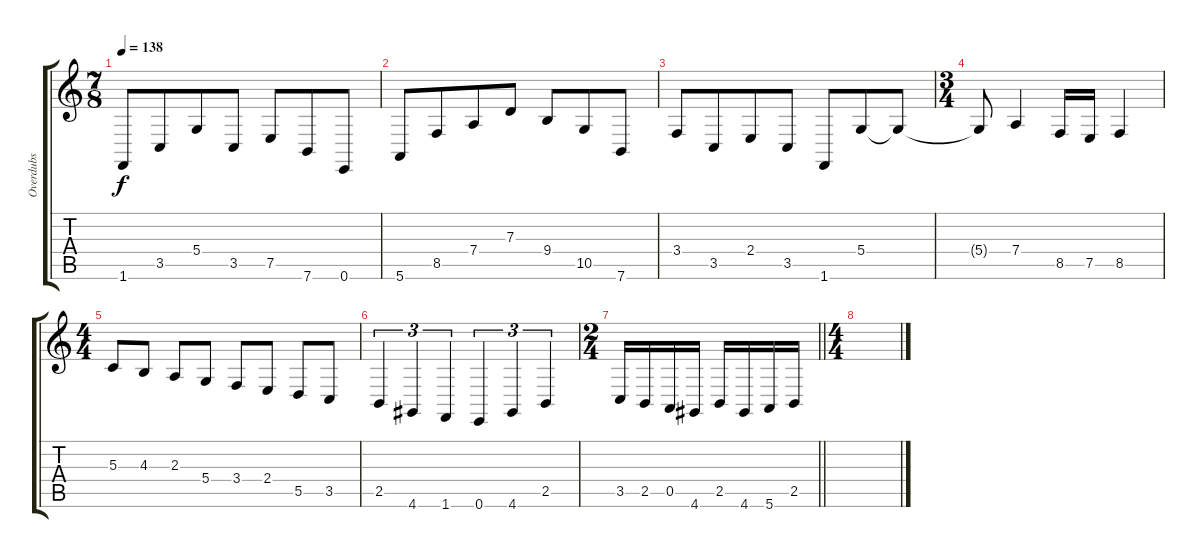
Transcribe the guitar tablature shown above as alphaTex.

\track ("Overdubs" "Overdubs") {instrument pad3polysynth}
\staff {score tabs}
\tuning (E4 B3 G3 D3 A2 E2) {hide}
\ts (7 8)
\tempo 138
\clef g2
\ks c
1.6.8{dy f volume 8} 3.5.8 5.4.8 3.5.8 7.5.8 7.6.8 0.6.8 |
5.6.8 8.5.8 7.4.8 7.3.8 9.4.8 10.5.8 7.6.8 |
3.4.8 3.5.8 2.4.8 3.5.8 1.6.8 5.4.8 5.4{t}.8 |
\ts (3 4)
5.4{t}.8 7.4.4 8.5.16 7.5.16 8.5.4 |
\ts (4 4)
5.3.8 4.3.8 2.3.8 5.4.8 3.4.8 2.4.8 5.5.8 3.5.8 |
2.5.4{tu (3 2)} 4.6.4{tu (3 2)} 1.6.4{tu (3 2)} 0.6.4{tu (3 2)} 4.6.4{tu (3 2)} 2.5.4{tu (3 2)} |
\ts (2 4)
\barLineRight lightlight
3.5.16 2.5.16 0.5.16 4.6.16 2.5.16 4.6.16 5.6.16 2.5.16 |
\ts (4 4)
